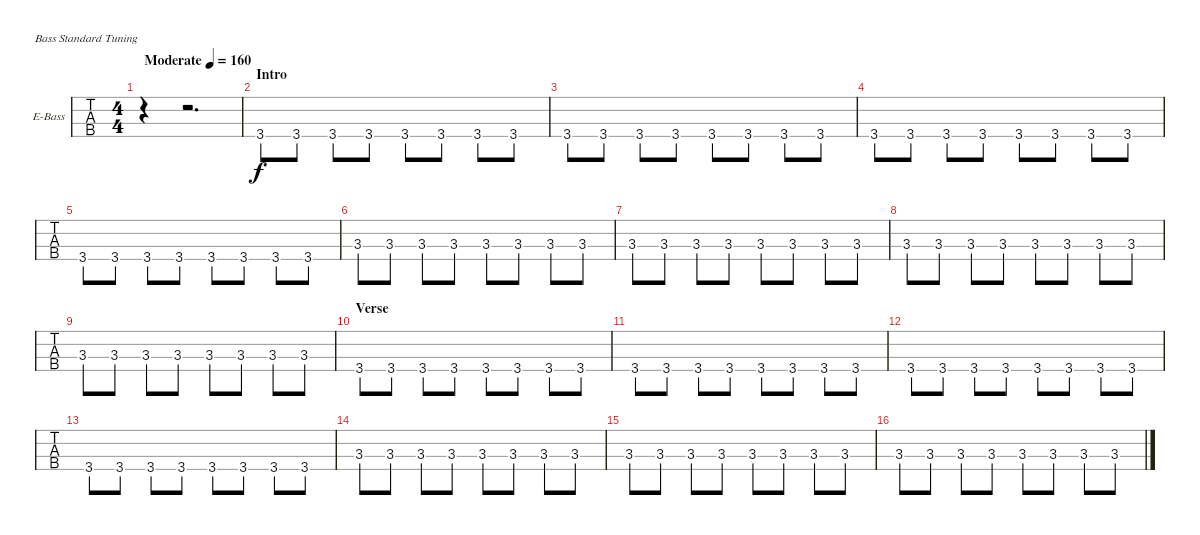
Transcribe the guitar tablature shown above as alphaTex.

\bracketExtendMode groupsimilarinstruments
\firstSystemTrackNameOrientation horizontal
\otherSystemsTrackNameOrientation horizontal
\track ("Nikolai" "E-Bass") {instrument electricbassfinger}
\staff {tabs}
\tuning (G2 D2 A1 E1)
\ts (4 4)
\beaming (8 2 2 2 2)
\tempo (160 "Moderate")
\clef f4
\ks c
r.4{dy f instrument electricbassfinger} r.2{d} |
\section ("" "Intro")
3.4.8 3.4.8 3.4.8 3.4.8 3.4.8 3.4.8 3.4.8 3.4.8 |
3.4.8 3.4.8 3.4.8 3.4.8 3.4.8 3.4.8 3.4.8 3.4.8 |
3.4.8 3.4.8 3.4.8 3.4.8 3.4.8 3.4.8 3.4.8 3.4.8 |
3.4.8 3.4.8 3.4.8 3.4.8 3.4.8 3.4.8 3.4.8 3.4.8 |
3.3.8 3.3.8 3.3.8 3.3.8 3.3.8 3.3.8 3.3.8 3.3.8 |
3.3.8 3.3.8 3.3.8 3.3.8 3.3.8 3.3.8 3.3.8 3.3.8 |
3.3.8 3.3.8 3.3.8 3.3.8 3.3.8 3.3.8 3.3.8 3.3.8 |
3.3.8 3.3.8 3.3.8 3.3.8 3.3.8 3.3.8 3.3.8 3.3.8 |
\section ("" "Verse")
3.4.8 3.4.8 3.4.8 3.4.8 3.4.8 3.4.8 3.4.8 3.4.8 |
3.4.8 3.4.8 3.4.8 3.4.8 3.4.8 3.4.8 3.4.8 3.4.8 |
3.4.8 3.4.8 3.4.8 3.4.8 3.4.8 3.4.8 3.4.8 3.4.8 |
3.4.8 3.4.8 3.4.8 3.4.8 3.4.8 3.4.8 3.4.8 3.4.8 |
3.3.8 3.3.8 3.3.8 3.3.8 3.3.8 3.3.8 3.3.8 3.3.8 |
3.3.8 3.3.8 3.3.8 3.3.8 3.3.8 3.3.8 3.3.8 3.3.8 |
3.3.8 3.3.8 3.3.8 3.3.8 3.3.8 3.3.8 3.3.8 3.3.8
